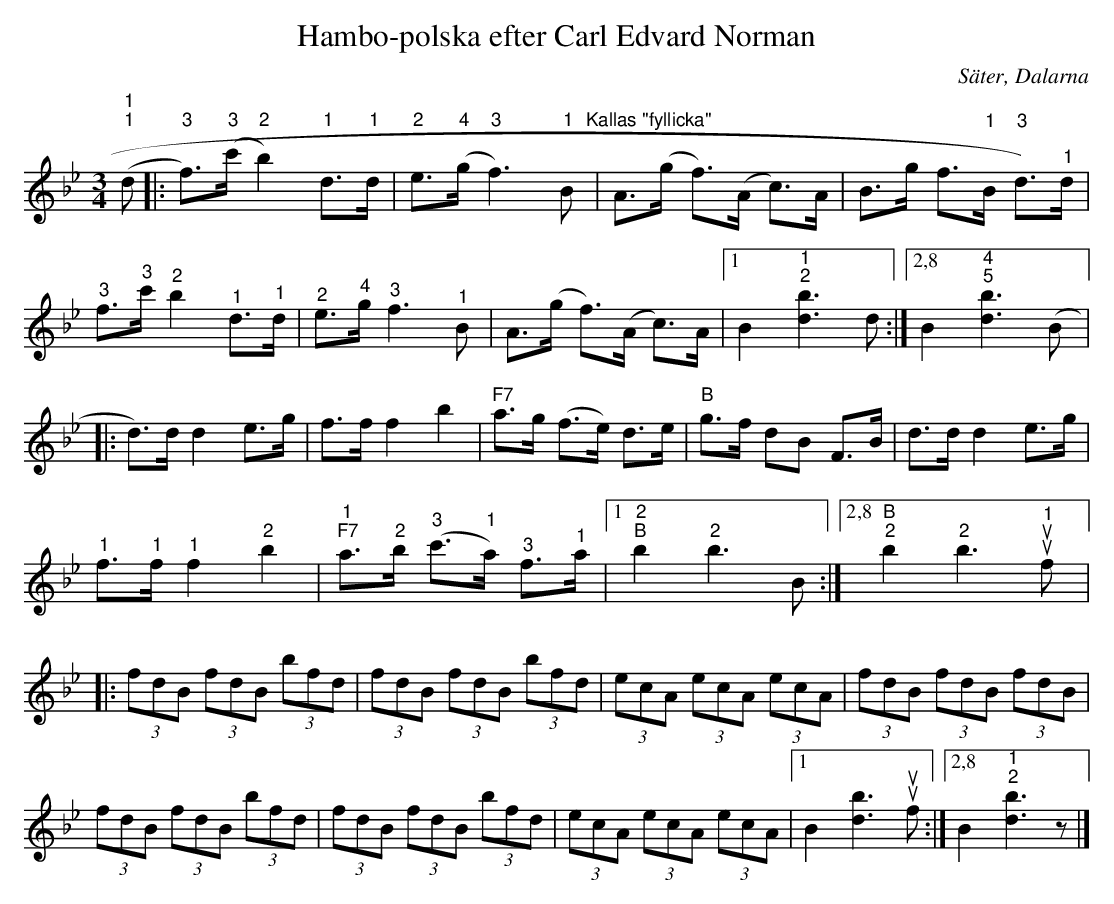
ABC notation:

X:1
T:Hambo-polska efter Carl Edvard Norman
O:Säter, Dalarna
L:1/8
M:3/4
K:Bb
V:1
"^1""^1" (d |:"^3" f>)"^3"(c'"^2" b2)"^1" d>"^1"d | "^2" e>"^4"(g"^3" f3)"^1"B"^Kallas \"fyllicka\"" | A>(g f>)(A c>)A | B>g f>"^1"B"^3" d>)"^1"d |
"^3" f>"^3"c'"^2" b2"^1" d>"^1"d |"^2" e>"^4"g"^3" f3"^1" B | A>(g f>)(A c>)A |1 B2"^1""^2" [db]3 d :|2,8 B2"^4""^5" [db]3 (B |:
d>)d d2 e>g | f>f f2 b2 |"F7" a>g (f>e) d>e | "B" g>f dB F>B | d>d d2 e>g |
"^1" f>"^1"f"^1" f2"^2" b2 | "^1""F7" a>"^2"b"^3" (c'>"^1"a)"^3" f>"^1"a |1"^2""B" b2"^2" b3 B :|2,8 "B""^2" b2"^2" b3uu"^1" f |:
(3fdB (3fdB (3bfd | (3fdB (3fdB (3bfd | (3ecA (3ecA (3ecA | (3fdB (3fdB (3fdB |
(3fdB (3fdB (3bfd | (3fdB (3fdB (3bfd | (3ecA (3ecA (3ecA |1 B2 [db]3uu f :|2,8 B2"^1""^2" [db]3 z |]
